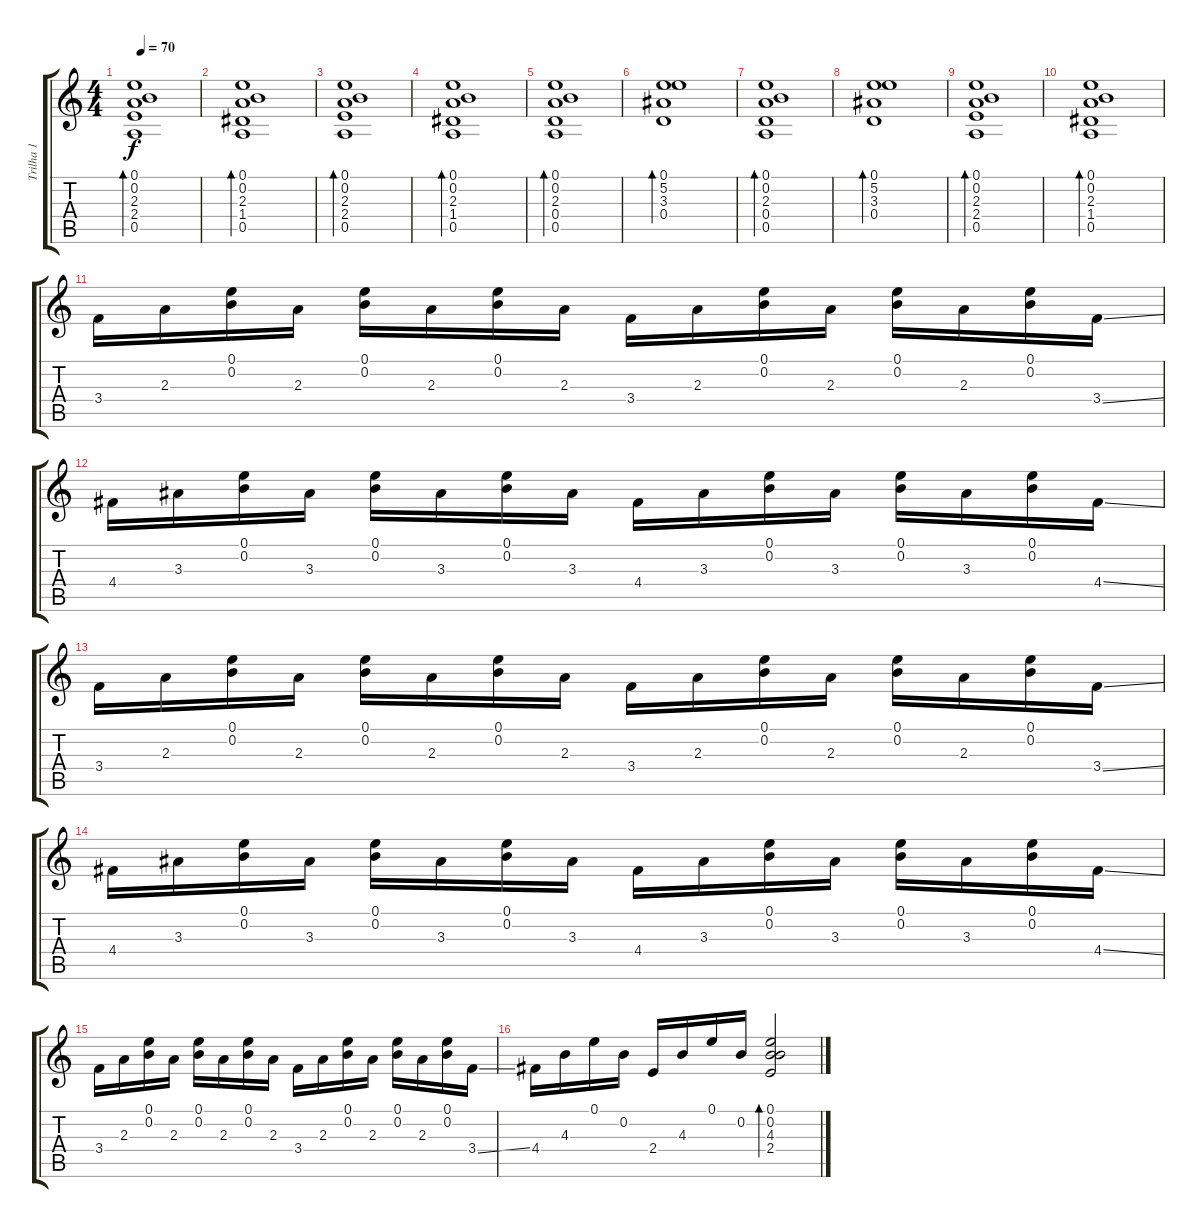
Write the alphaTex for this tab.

\track ("Trilha 1" "Trilha 1") {instrument acousticguitarnylon}
\staff {score tabs}
\tuning (E4 B3 G3 D3 A2 E2) {hide}
\ts (4 4)
\tempo 70
\clef g2
\ks c
(0.1 0.2 2.3 2.4 0.5).1{bd 240 dy f instrument acousticguitarnylon} |
(0.1 0.2 2.3 1.4 0.5).1{bd 240} |
(0.1 0.2 2.3 2.4 0.5).1{bd 240} |
(0.1 0.2 2.3 1.4 0.5).1{bd 240} |
(0.1 0.2 2.3 0.4 0.5).1{bd 240} |
(0.1 5.2 3.3 0.4).1{bd 240} |
(0.1 0.2 2.3 0.4 0.5).1{bd 240} |
(0.1 5.2 3.3 0.4).1{bd 240} |
(0.1 0.2 2.3 2.4 0.5).1{bd 240} |
(0.1 0.2 2.3 1.4 0.5).1{bd 240} |
3.4.16 2.3.16 (0.1 0.2).16 2.3.16 (0.1 0.2).16 2.3.16 (0.1 0.2).16 2.3.16 3.4.16 2.3.16 (0.1 0.2).16 2.3.16 (0.1 0.2).16 2.3.16 (0.1 0.2).16 3.4{ss}.16 |
4.4.16 3.3.16 (0.1 0.2).16 3.3.16 (0.1 0.2).16 3.3.16 (0.1 0.2).16 3.3.16 4.4.16 3.3.16 (0.1 0.2).16 3.3.16 (0.1 0.2).16 3.3.16 (0.1 0.2).16 4.4{ss}.16 |
3.4.16 2.3.16 (0.1 0.2).16 2.3.16 (0.1 0.2).16 2.3.16 (0.1 0.2).16 2.3.16 3.4.16 2.3.16 (0.1 0.2).16 2.3.16 (0.1 0.2).16 2.3.16 (0.1 0.2).16 3.4{ss}.16 |
4.4.16 3.3.16 (0.1 0.2).16 3.3.16 (0.1 0.2).16 3.3.16 (0.1 0.2).16 3.3.16 4.4.16 3.3.16 (0.1 0.2).16 3.3.16 (0.1 0.2).16 3.3.16 (0.1 0.2).16 4.4{ss}.16 |
3.4.16 2.3.16 (0.1 0.2).16 2.3.16 (0.1 0.2).16 2.3.16 (0.1 0.2).16 2.3.16 3.4.16 2.3.16 (0.1 0.2).16 2.3.16 (0.1 0.2).16 2.3.16 (0.1 0.2).16 3.4{ss}.16 |
4.4.16 4.3.16 0.1.16 0.2.16 2.4.16 4.3.16 0.1.16 0.2.16 (0.1 0.2 4.3 2.4).2{bd 60}
